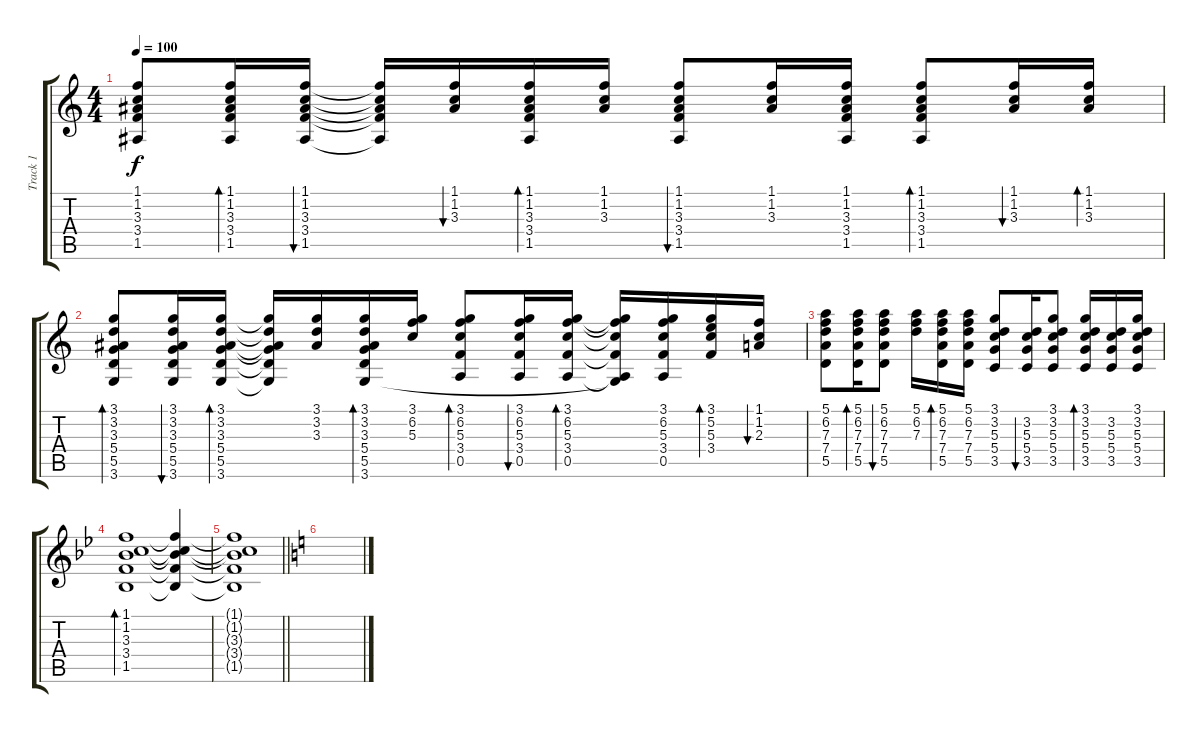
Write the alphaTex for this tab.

\track ("Track 1" "Track 1") {instrument acousticguitarsteel}
\staff {score tabs}
\tuning (E4 B3 G3 D3 A2 E2) {hide}
\ts (4 4)
\tempo 100
\clef g2
\ks c
(1.1 1.2 3.3 3.4 1.5).8{dy f} (1.1 1.2 3.3 3.4 1.5).16{bd 60} (1.1 1.2 3.3 3.4 1.5).16{bu 60} (1.1{t} 1.2{t} 3.3{t} 3.4{t} 1.5{t}).16 (1.1 1.2 3.3).16{bu 60} (1.1 1.2 3.3 3.4 1.5).16{bd 60} (1.1 1.2 3.3).16 (1.1 1.2 3.3 3.4 1.5).8{bu 60} (1.1 1.2 3.3).16 (1.1 1.2 3.3 3.4 1.5).16 (1.1 1.2 3.3 3.4 1.5).8{bd 60} (1.1 1.2 3.3).16{bu 60} (1.1 1.2 3.3).16{bd 60} |
(3.1 3.2 3.3 5.4 5.5 3.6).8{bd 60} (3.1 3.2 3.3 5.4 5.5 3.6).16{bu 60} (3.1 3.2 3.3 5.4 5.5 3.6).16{bd 60} (3.1{t} 3.2{t} 3.3{t} 5.4{t} 5.5{t} 3.6{t}).16 (3.1 3.2 3.3).16 (3.1 3.2 3.3 5.4 5.5 3.6).16{bd 60} (3.1 6.2 5.3).16 (3.1 6.2 5.3 3.4 0.5).8{bd 60} (3.1 6.2 5.3 3.4 0.5).16{bu 60} (3.1 6.2 5.3 3.4 0.5).16{bd 60} (3.1{t} 6.2{t} 5.3{t} 3.4{t} 0.5{t} 3.6{t}).16 (3.1 6.2 5.3 3.4 0.5).16 (3.1 5.2 5.3 3.4).16{bd 60} (1.1 1.2 2.3).16{bu 60} |
(5.1 6.2 7.3 7.4 5.5).8 (5.1 6.2 7.3 7.4 5.5).16{bd 60} (5.1 6.2 7.3 7.4 5.5).8{bu 60} (5.1 6.2 7.3).16 (5.1 6.2 7.3 7.4 5.5).16{bd 60} (5.1 6.2 7.3 7.4 5.5).16 (3.1 3.2 5.3 5.4 3.5).8 (3.2 5.3 5.4 3.5).16{bu 60} (3.1 3.2 5.3 5.4 3.5).8 (3.1 3.2 5.3 5.4 3.5).16{bd 60} (3.2 5.3 5.4 3.5).16 (3.1 3.2 5.3 5.4 3.5).16 |
\ks bb
(1.1 1.2 3.3 3.4 1.5).1{bd 60} (1.1{t} 1.2{t} 3.3{t} 3.4{t} 1.5{t}).4 |
\barLineRight lightlight
(1.1{t} 1.2{t} 3.3{t} 3.4{t} 1.5{t}).1 |
\ks c
